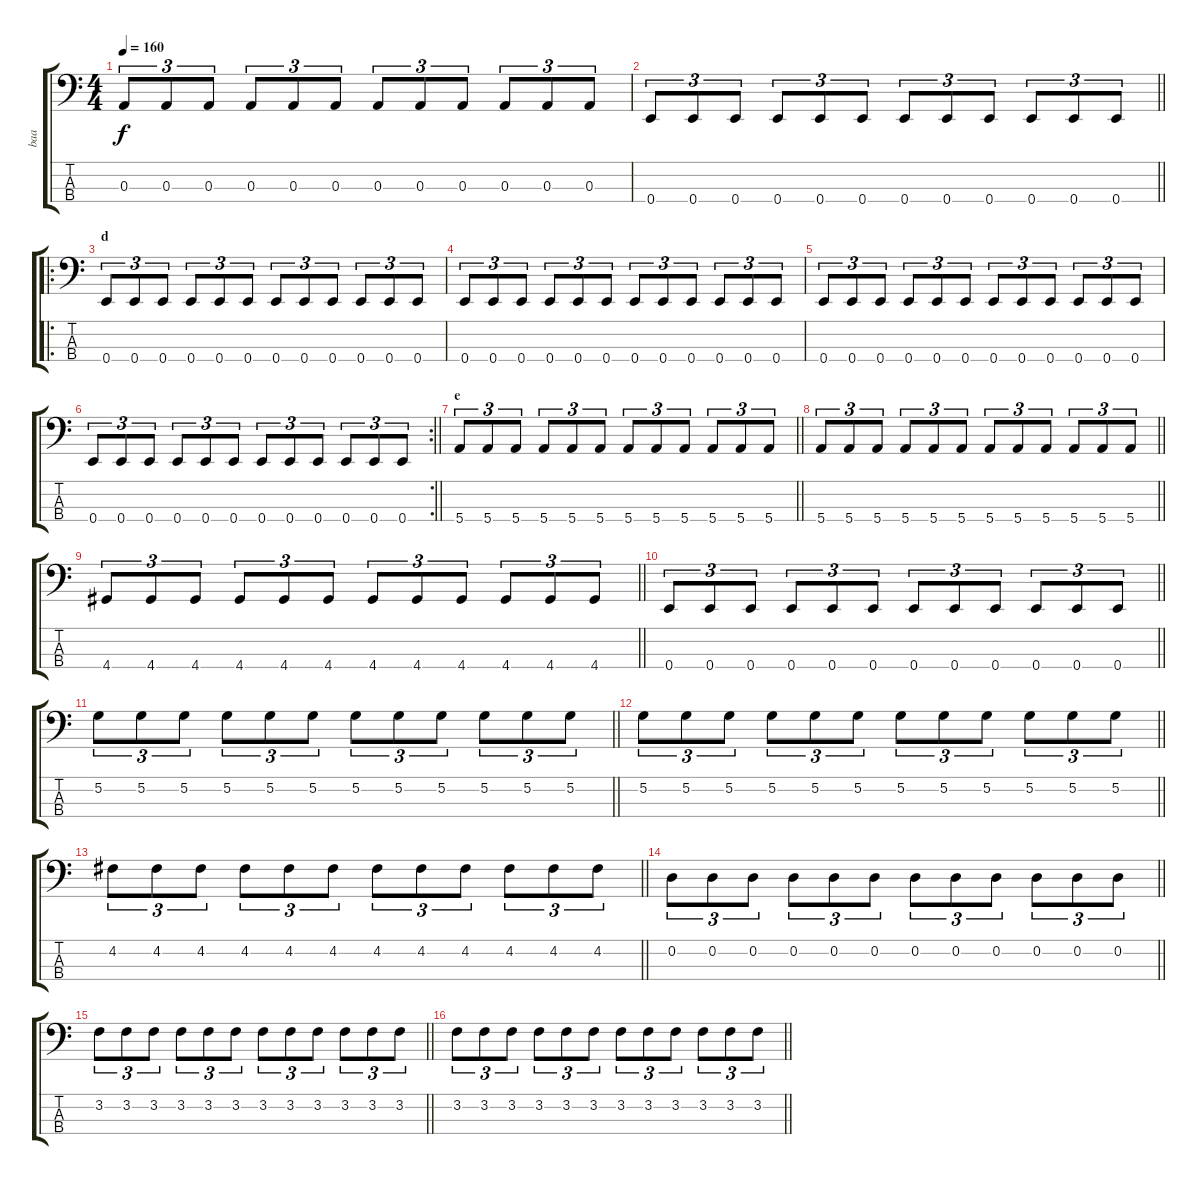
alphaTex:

\track ("baa" "baa") {instrument electricbassfinger}
\staff {score tabs}
\tuning (G2 D2 A1 E1) {hide}
\ts (4 4)
\tempo 160
\clef f4
\ks c
0.3.8{tu (3 2) dy f} 0.3.8{tu (3 2)} 0.3.8{tu (3 2)} 0.3.8{tu (3 2)} 0.3.8{tu (3 2)} 0.3.8{tu (3 2)} 0.3.8{tu (3 2)} 0.3.8{tu (3 2)} 0.3.8{tu (3 2)} 0.3.8{tu (3 2)} 0.3.8{tu (3 2)} 0.3.8{tu (3 2)} |
\barLineRight lightlight
0.4.8{tu (3 2)} 0.4.8{tu (3 2)} 0.4.8{tu (3 2)} 0.4.8{tu (3 2)} 0.4.8{tu (3 2)} 0.4.8{tu (3 2)} 0.4.8{tu (3 2)} 0.4.8{tu (3 2)} 0.4.8{tu (3 2)} 0.4.8{tu (3 2)} 0.4.8{tu (3 2)} 0.4.8{tu (3 2)} |
\ro
\section ("" "d")
0.4.8{tu (3 2)} 0.4.8{tu (3 2)} 0.4.8{tu (3 2)} 0.4.8{tu (3 2)} 0.4.8{tu (3 2)} 0.4.8{tu (3 2)} 0.4.8{tu (3 2)} 0.4.8{tu (3 2)} 0.4.8{tu (3 2)} 0.4.8{tu (3 2)} 0.4.8{tu (3 2)} 0.4.8{tu (3 2)} |
0.4.8{tu (3 2)} 0.4.8{tu (3 2)} 0.4.8{tu (3 2)} 0.4.8{tu (3 2)} 0.4.8{tu (3 2)} 0.4.8{tu (3 2)} 0.4.8{tu (3 2)} 0.4.8{tu (3 2)} 0.4.8{tu (3 2)} 0.4.8{tu (3 2)} 0.4.8{tu (3 2)} 0.4.8{tu (3 2)} |
0.4.8{tu (3 2)} 0.4.8{tu (3 2)} 0.4.8{tu (3 2)} 0.4.8{tu (3 2)} 0.4.8{tu (3 2)} 0.4.8{tu (3 2)} 0.4.8{tu (3 2)} 0.4.8{tu (3 2)} 0.4.8{tu (3 2)} 0.4.8{tu (3 2)} 0.4.8{tu (3 2)} 0.4.8{tu (3 2)} |
\rc 2
\barLineRight lightlight
0.4.8{tu (3 2)} 0.4.8{tu (3 2)} 0.4.8{tu (3 2)} 0.4.8{tu (3 2)} 0.4.8{tu (3 2)} 0.4.8{tu (3 2)} 0.4.8{tu (3 2)} 0.4.8{tu (3 2)} 0.4.8{tu (3 2)} 0.4.8{tu (3 2)} 0.4.8{tu (3 2)} 0.4.8{tu (3 2)} |
\section ("" "e")
\barLineRight lightlight
5.4.8{tu (3 2)} 5.4.8{tu (3 2)} 5.4.8{tu (3 2)} 5.4.8{tu (3 2)} 5.4.8{tu (3 2)} 5.4.8{tu (3 2)} 5.4.8{tu (3 2)} 5.4.8{tu (3 2)} 5.4.8{tu (3 2)} 5.4.8{tu (3 2)} 5.4.8{tu (3 2)} 5.4.8{tu (3 2)} |
\barLineRight lightlight
5.4.8{tu (3 2)} 5.4.8{tu (3 2)} 5.4.8{tu (3 2)} 5.4.8{tu (3 2)} 5.4.8{tu (3 2)} 5.4.8{tu (3 2)} 5.4.8{tu (3 2)} 5.4.8{tu (3 2)} 5.4.8{tu (3 2)} 5.4.8{tu (3 2)} 5.4.8{tu (3 2)} 5.4.8{tu (3 2)} |
\barLineRight lightlight
4.4.8{tu (3 2)} 4.4.8{tu (3 2)} 4.4.8{tu (3 2)} 4.4.8{tu (3 2)} 4.4.8{tu (3 2)} 4.4.8{tu (3 2)} 4.4.8{tu (3 2)} 4.4.8{tu (3 2)} 4.4.8{tu (3 2)} 4.4.8{tu (3 2)} 4.4.8{tu (3 2)} 4.4.8{tu (3 2)} |
\barLineRight lightlight
0.4.8{tu (3 2)} 0.4.8{tu (3 2)} 0.4.8{tu (3 2)} 0.4.8{tu (3 2)} 0.4.8{tu (3 2)} 0.4.8{tu (3 2)} 0.4.8{tu (3 2)} 0.4.8{tu (3 2)} 0.4.8{tu (3 2)} 0.4.8{tu (3 2)} 0.4.8{tu (3 2)} 0.4.8{tu (3 2)} |
\barLineRight lightlight
5.2.8{tu (3 2)} 5.2.8{tu (3 2)} 5.2.8{tu (3 2)} 5.2.8{tu (3 2)} 5.2.8{tu (3 2)} 5.2.8{tu (3 2)} 5.2.8{tu (3 2)} 5.2.8{tu (3 2)} 5.2.8{tu (3 2)} 5.2.8{tu (3 2)} 5.2.8{tu (3 2)} 5.2.8{tu (3 2)} |
\barLineRight lightlight
5.2.8{tu (3 2)} 5.2.8{tu (3 2)} 5.2.8{tu (3 2)} 5.2.8{tu (3 2)} 5.2.8{tu (3 2)} 5.2.8{tu (3 2)} 5.2.8{tu (3 2)} 5.2.8{tu (3 2)} 5.2.8{tu (3 2)} 5.2.8{tu (3 2)} 5.2.8{tu (3 2)} 5.2.8{tu (3 2)} |
\barLineRight lightlight
4.2.8{tu (3 2)} 4.2.8{tu (3 2)} 4.2.8{tu (3 2)} 4.2.8{tu (3 2)} 4.2.8{tu (3 2)} 4.2.8{tu (3 2)} 4.2.8{tu (3 2)} 4.2.8{tu (3 2)} 4.2.8{tu (3 2)} 4.2.8{tu (3 2)} 4.2.8{tu (3 2)} 4.2.8{tu (3 2)} |
\barLineRight lightlight
0.2.8{tu (3 2)} 0.2.8{tu (3 2)} 0.2.8{tu (3 2)} 0.2.8{tu (3 2)} 0.2.8{tu (3 2)} 0.2.8{tu (3 2)} 0.2.8{tu (3 2)} 0.2.8{tu (3 2)} 0.2.8{tu (3 2)} 0.2.8{tu (3 2)} 0.2.8{tu (3 2)} 0.2.8{tu (3 2)} |
\barLineRight lightlight
3.2.8{tu (3 2)} 3.2.8{tu (3 2)} 3.2.8{tu (3 2)} 3.2.8{tu (3 2)} 3.2.8{tu (3 2)} 3.2.8{tu (3 2)} 3.2.8{tu (3 2)} 3.2.8{tu (3 2)} 3.2.8{tu (3 2)} 3.2.8{tu (3 2)} 3.2.8{tu (3 2)} 3.2.8{tu (3 2)} |
\barLineRight lightlight
3.2.8{tu (3 2)} 3.2.8{tu (3 2)} 3.2.8{tu (3 2)} 3.2.8{tu (3 2)} 3.2.8{tu (3 2)} 3.2.8{tu (3 2)} 3.2.8{tu (3 2)} 3.2.8{tu (3 2)} 3.2.8{tu (3 2)} 3.2.8{tu (3 2)} 3.2.8{tu (3 2)} 3.2.8{tu (3 2)}
